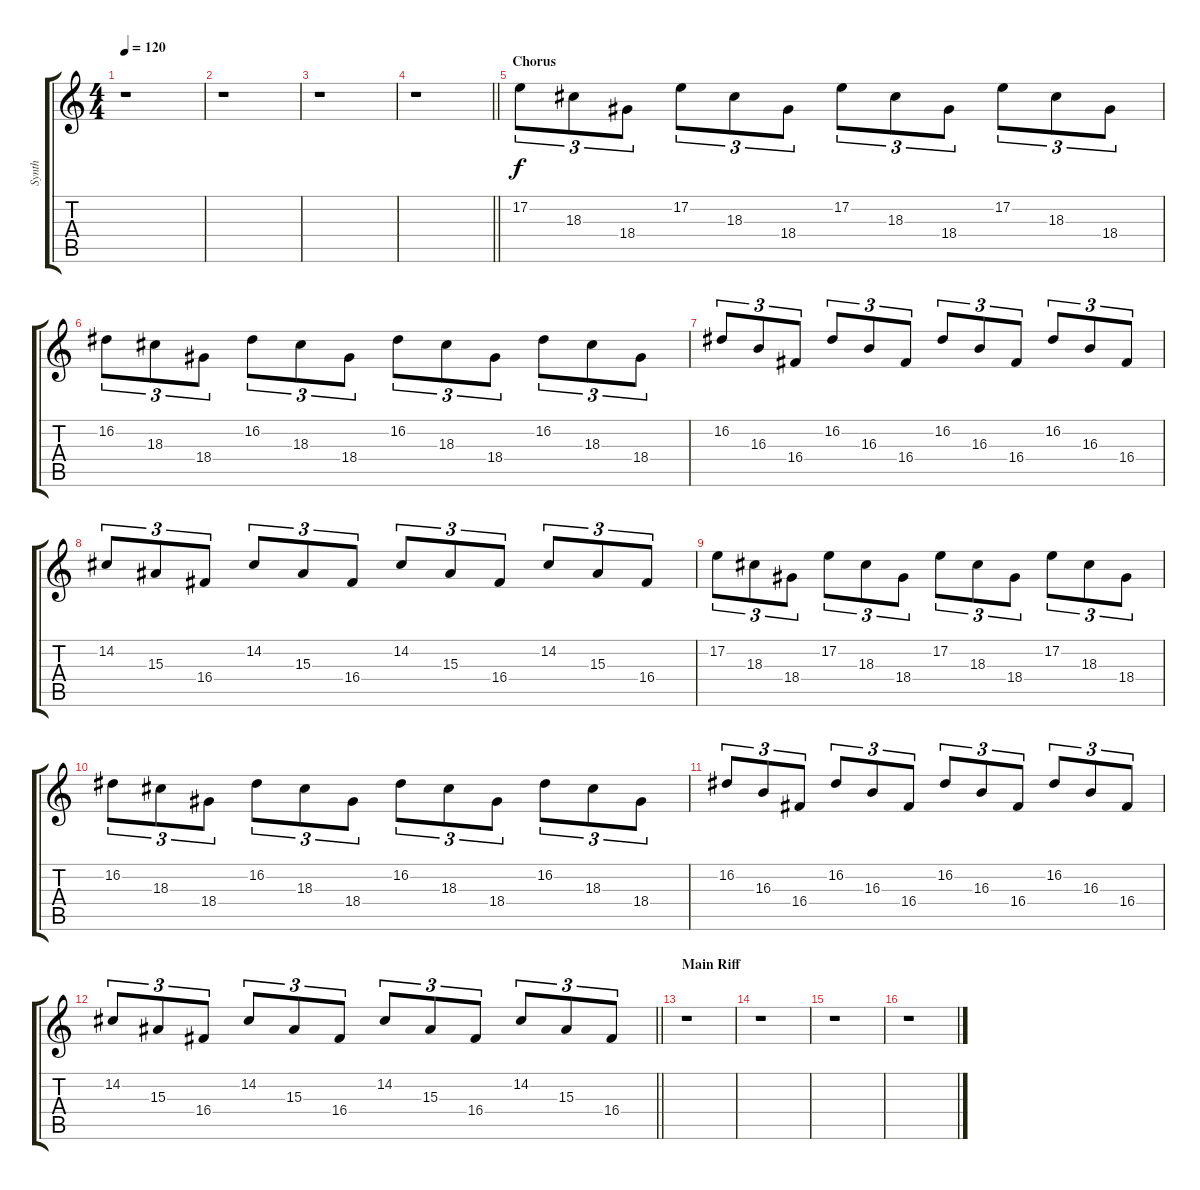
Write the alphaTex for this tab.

\track ("Synth" "Synth") {instrument pad1newage}
\staff {score tabs}
\tuning (E4 B3 G3 D3 A2 E2) {hide}
\ts (4 4)
\tempo 120
\clef g2
\ks c
r.1{dy f} |
r.1 |
r.1 |
\barLineRight lightlight
r.1 |
\section ("" "Chorus")
17.2.8{tu (3 2)} 18.3.8{tu (3 2)} 18.4.8{tu (3 2)} 17.2.8{tu (3 2)} 18.3.8{tu (3 2)} 18.4.8{tu (3 2)} 17.2.8{tu (3 2)} 18.3.8{tu (3 2)} 18.4.8{tu (3 2)} 17.2.8{tu (3 2)} 18.3.8{tu (3 2)} 18.4.8{tu (3 2)} |
16.2.8{tu (3 2)} 18.3.8{tu (3 2)} 18.4.8{tu (3 2)} 16.2.8{tu (3 2)} 18.3.8{tu (3 2)} 18.4.8{tu (3 2)} 16.2.8{tu (3 2)} 18.3.8{tu (3 2)} 18.4.8{tu (3 2)} 16.2.8{tu (3 2)} 18.3.8{tu (3 2)} 18.4.8{tu (3 2)} |
16.2.8{tu (3 2)} 16.3.8{tu (3 2)} 16.4.8{tu (3 2)} 16.2.8{tu (3 2)} 16.3.8{tu (3 2)} 16.4.8{tu (3 2)} 16.2.8{tu (3 2)} 16.3.8{tu (3 2)} 16.4.8{tu (3 2)} 16.2.8{tu (3 2)} 16.3.8{tu (3 2)} 16.4.8{tu (3 2)} |
14.2.8{tu (3 2)} 15.3.8{tu (3 2)} 16.4.8{tu (3 2)} 14.2.8{tu (3 2)} 15.3.8{tu (3 2)} 16.4.8{tu (3 2)} 14.2.8{tu (3 2)} 15.3.8{tu (3 2)} 16.4.8{tu (3 2)} 14.2.8{tu (3 2)} 15.3.8{tu (3 2)} 16.4.8{tu (3 2)} |
17.2.8{tu (3 2)} 18.3.8{tu (3 2)} 18.4.8{tu (3 2)} 17.2.8{tu (3 2)} 18.3.8{tu (3 2)} 18.4.8{tu (3 2)} 17.2.8{tu (3 2)} 18.3.8{tu (3 2)} 18.4.8{tu (3 2)} 17.2.8{tu (3 2)} 18.3.8{tu (3 2)} 18.4.8{tu (3 2)} |
16.2.8{tu (3 2)} 18.3.8{tu (3 2)} 18.4.8{tu (3 2)} 16.2.8{tu (3 2)} 18.3.8{tu (3 2)} 18.4.8{tu (3 2)} 16.2.8{tu (3 2)} 18.3.8{tu (3 2)} 18.4.8{tu (3 2)} 16.2.8{tu (3 2)} 18.3.8{tu (3 2)} 18.4.8{tu (3 2)} |
16.2.8{tu (3 2)} 16.3.8{tu (3 2)} 16.4.8{tu (3 2)} 16.2.8{tu (3 2)} 16.3.8{tu (3 2)} 16.4.8{tu (3 2)} 16.2.8{tu (3 2)} 16.3.8{tu (3 2)} 16.4.8{tu (3 2)} 16.2.8{tu (3 2)} 16.3.8{tu (3 2)} 16.4.8{tu (3 2)} |
\barLineRight lightlight
14.2.8{tu (3 2)} 15.3.8{tu (3 2)} 16.4.8{tu (3 2)} 14.2.8{tu (3 2)} 15.3.8{tu (3 2)} 16.4.8{tu (3 2)} 14.2.8{tu (3 2)} 15.3.8{tu (3 2)} 16.4.8{tu (3 2)} 14.2.8{tu (3 2)} 15.3.8{tu (3 2)} 16.4.8{tu (3 2)} |
\section ("" "Main Riff")
r.1 |
r.1 |
r.1 |
r.1
